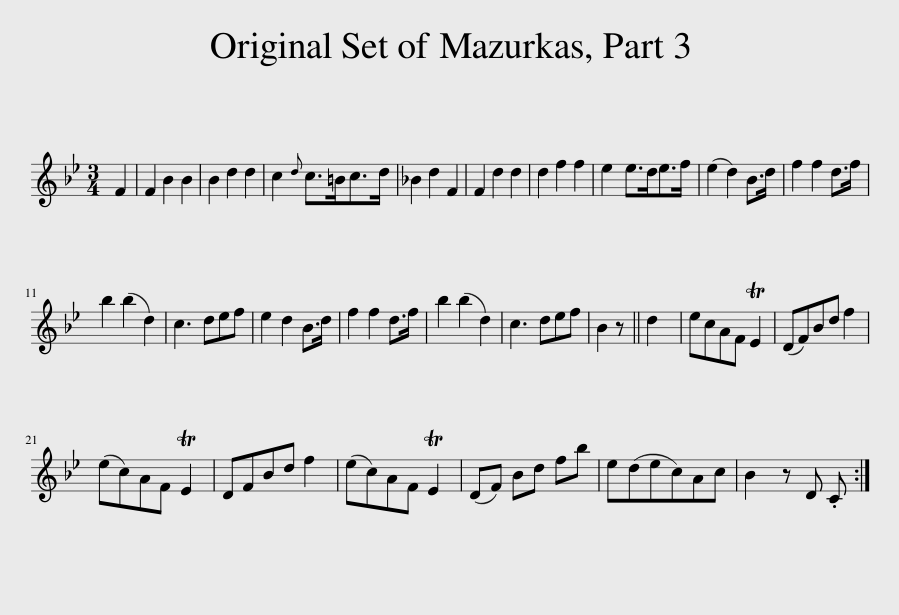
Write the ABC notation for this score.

X:1
L:1/8
M:3/4
I:linebreak $
K:Bb
V:1 treble
V:1
 F2 | F2 B2 B2 | B2 d2 d2 | c2{d} c>=Bc>d | _B2 d2 F2 | %5
 F2 d2 d2 | d2 f2 f2 | e2 e>de>f | (e2 d2) B>d | f2 f2 d>f |$ %10
 b2 (b2 d2) | c3 def | e2 d2 B>d | f2 f2 d>f | b2 (b2 d2) | %15
 c3 def | B2 z || d2 | ecAF TE2 | (DF)Bd f2 |$ %20
 (ec)AF TE2 | DFBd f2 | (ec)AF TE2 | (DF) Bd fb | e(dec)Ac | %25
 B2 z D .C :| %26
